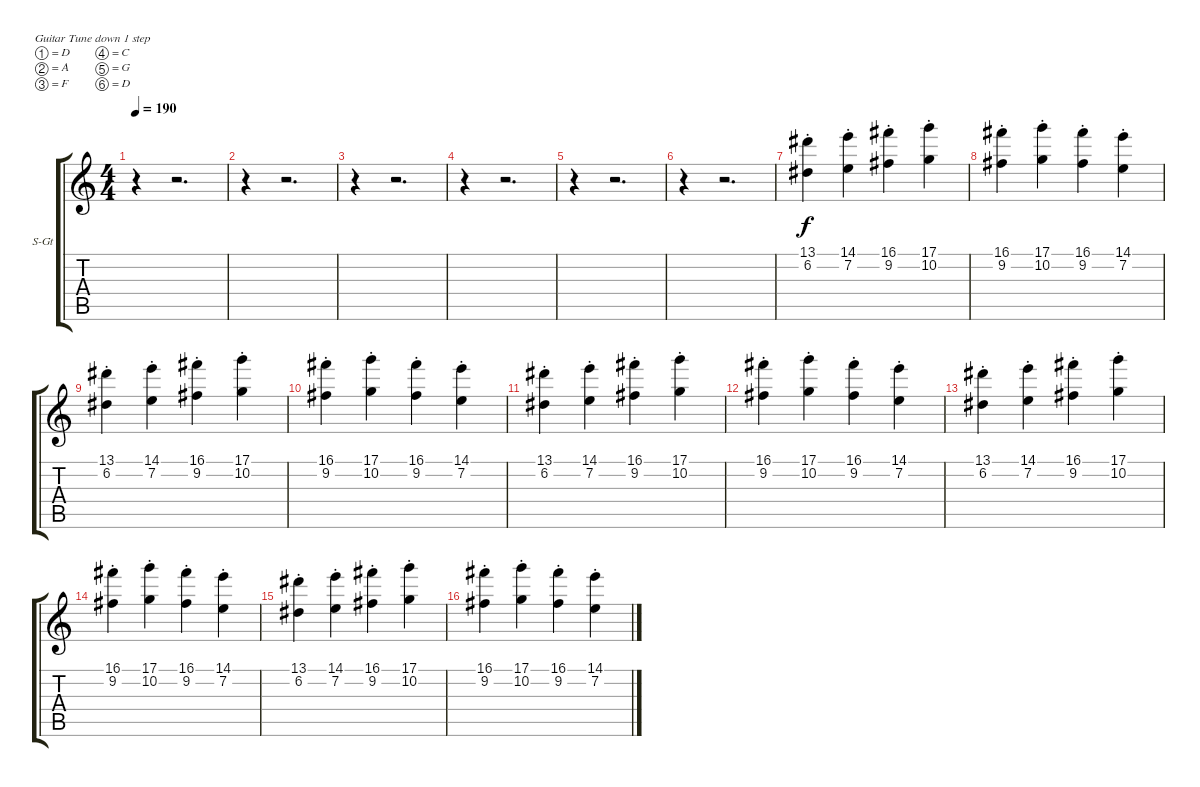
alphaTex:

\bracketExtendMode groupsimilarinstruments
\firstSystemTrackNameOrientation horizontal
\otherSystemsTrackNameOrientation horizontal
\track ("Strings" "S-Gt") {instrument stringensemble1}
\staff {score tabs}
\tuning (D4 A3 F3 C3 G2 D2)
\displaytranspose 12
\ts (4 4)
\tempo 190
\clef g2
\ks c
r.4{dy f} r.2{d} |
r.4 r.2{d} |
r.4 r.2{d} |
r.4 r.2{d} |
r.4 r.2{d} |
r.4 r.2{d} |
(13.1{st} 6.2{st}).4 (14.1{st} 7.2{st}).4 (16.1{st} 9.2{st}).4 (17.1{st} 10.2{st}).4 |
(16.1{st} 9.2{st}).4 (17.1{st} 10.2{st}).4 (16.1{st} 9.2{st}).4 (14.1{st} 7.2{st}).4 |
(13.1{st} 6.2{st}).4 (14.1{st} 7.2{st}).4 (16.1{st} 9.2{st}).4 (17.1{st} 10.2{st}).4 |
(16.1{st} 9.2{st}).4 (17.1{st} 10.2{st}).4 (16.1{st} 9.2{st}).4 (14.1{st} 7.2{st}).4 |
(13.1{st} 6.2{st}).4 (14.1{st} 7.2{st}).4 (16.1{st} 9.2{st}).4 (17.1{st} 10.2{st}).4 |
(16.1{st} 9.2{st}).4 (17.1{st} 10.2{st}).4 (16.1{st} 9.2{st}).4 (14.1{st} 7.2{st}).4 |
(13.1{st} 6.2{st}).4 (14.1{st} 7.2{st}).4 (16.1{st} 9.2{st}).4 (17.1{st} 10.2{st}).4 |
(16.1{st} 9.2{st}).4 (17.1{st} 10.2{st}).4 (16.1{st} 9.2{st}).4 (14.1{st} 7.2{st}).4 |
(13.1{st} 6.2{st}).4 (14.1{st} 7.2{st}).4 (16.1{st} 9.2{st}).4 (17.1{st} 10.2{st}).4 |
(16.1{st} 9.2{st}).4 (17.1{st} 10.2{st}).4 (16.1{st} 9.2{st}).4 (14.1{st} 7.2{st}).4
